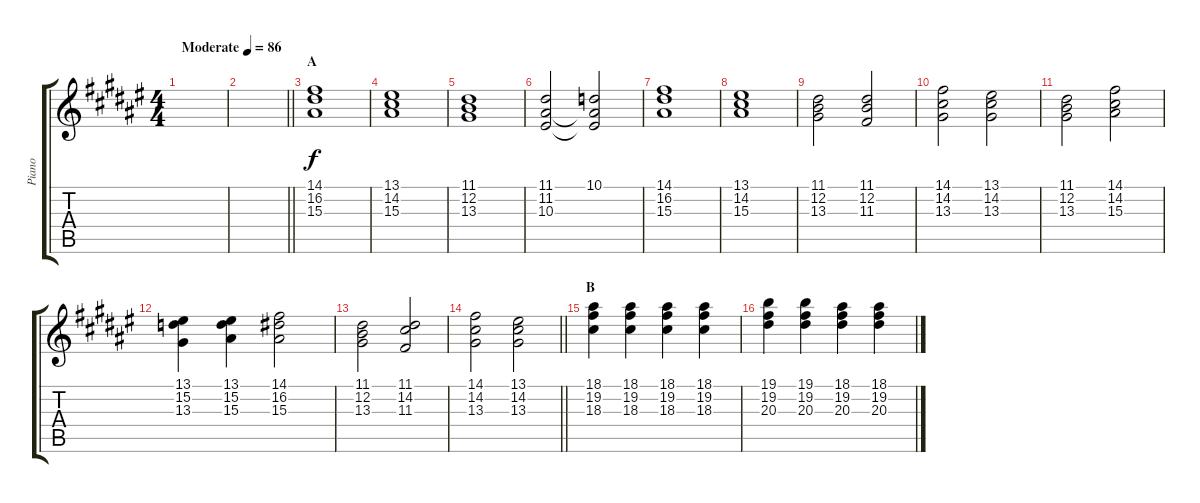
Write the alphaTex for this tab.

\track ("Piano" "Piano") {instrument acousticgrandpiano}
\staff {score tabs}
\tuning (E4 B3 G3 D3 A2 E2) {hide}
\ts (4 4)
\tempo (86 "Moderate")
\clef g2
\ks f#
|
\barLineRight lightlight
|
\section ("" "A")
(14.1 16.2 15.3).1 |
(13.1 14.2 15.3).1 |
(11.1 12.2 13.3).1 |
(11.1 11.2 10.3).2 (10.1 11.2{t} 10.3{t}).2 |
(14.1 16.2 15.3).1 |
(13.1 14.2 15.3).1 |
(11.1 12.2 13.3).2 (11.1 12.2 11.3).2 |
(14.1 14.2 13.3).2 (13.1 14.2 13.3).2 |
(11.1 12.2 13.3).2 (14.1 14.2 15.3).2 |
(13.1 15.2 13.3).4 (13.1 15.2 15.3).4 (14.1 16.2 15.3).2 |
(11.1 12.2 13.3).2 (11.1 14.2 11.3).2 |
\barLineRight lightlight
(14.1 14.2 13.3).2 (13.1 14.2 13.3).2 |
\section ("" "B")
(18.1 19.2 18.3).4 (18.1 19.2 18.3).4 (18.1 19.2 18.3).4 (18.1 19.2 18.3).4 |
(19.1 19.2 20.3).4 (19.1 19.2 20.3).4 (18.1 19.2 20.3).4 (18.1 19.2 20.3).4
